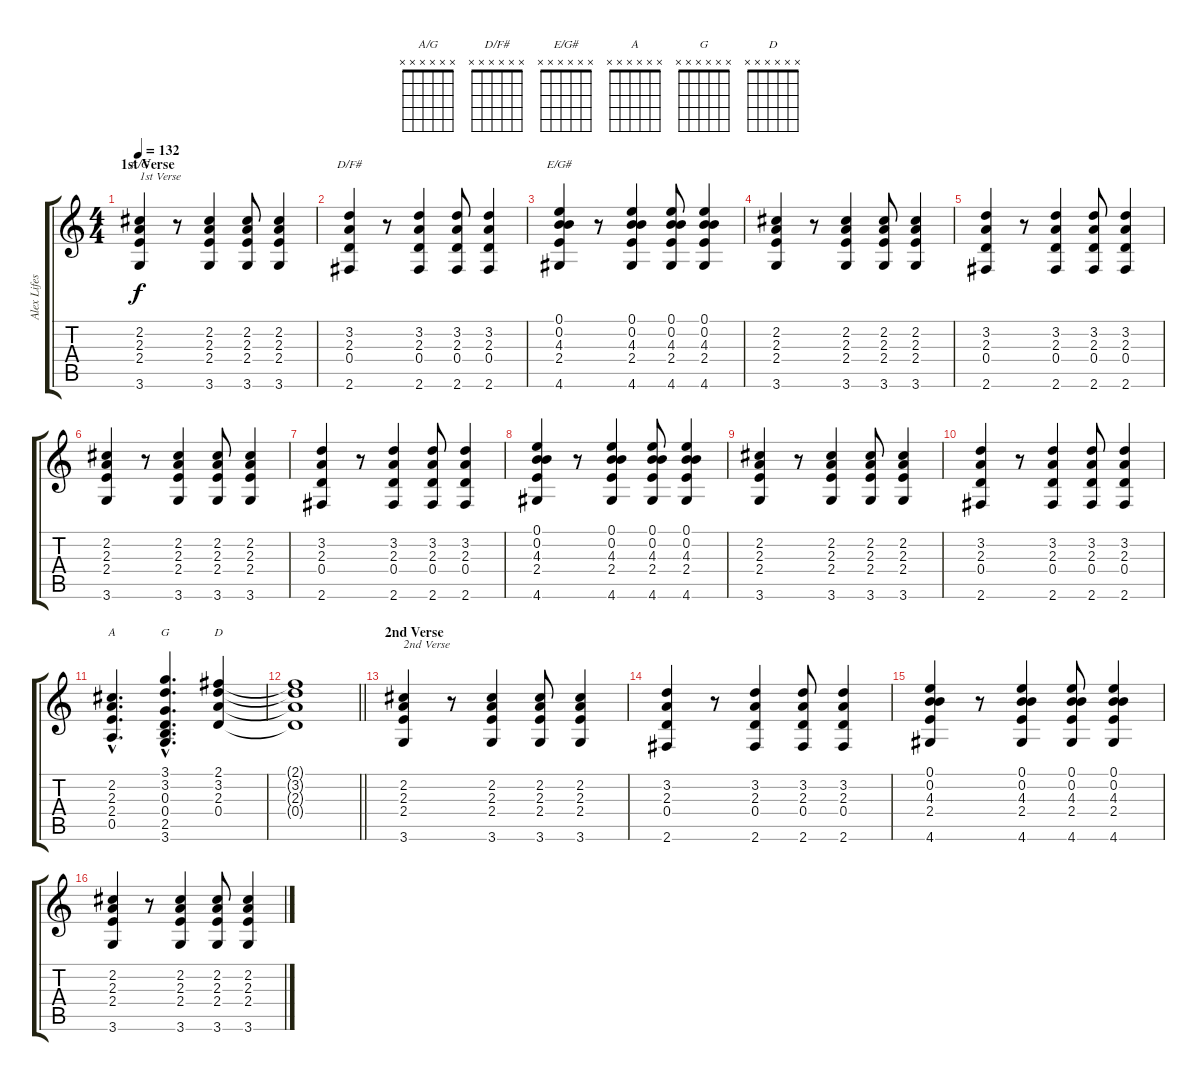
\track ("Alex Lifeson 2" "Alex Lifes") {instrument electricguitarjazz}
\staff {score tabs}
\tuning (E4 B3 G3 D3 A2 E2) {hide}
\chord ("A/G" x x x x x x) {firstfret 0}
\chord ("D/F#" x x x x x x) {firstfret 0}
\chord ("E/G#" x x x x x x) {firstfret 0}
\chord ("A" x x x x x x) {firstfret 0}
\chord ("G" x x x x x x) {firstfret 0}
\chord ("D" x x x x x x) {firstfret 0}
\ts (4 4)
\section ("" "1st Verse")
\tempo 132
\clef g2
\ks c
(2.2 2.3 2.4 3.6).4{ch "A/G" txt "1st Verse" dy f balance 16 instrument distortionguitar} r.8 (2.2 2.3 2.4 3.6).4 (2.2 2.3 2.4 3.6).8 (2.2 2.3 2.4 3.6).4 |
(3.2 2.3 0.4 2.6).4{ch "D/F#"} r.8 (3.2 2.3 0.4 2.6).4 (3.2 2.3 0.4 2.6).8 (3.2 2.3 0.4 2.6).4 |
(0.1 0.2 4.3 2.4 4.6).4{ch "E/G#"} r.8 (0.1 0.2 4.3 2.4 4.6).4 (0.1 0.2 4.3 2.4 4.6).8 (0.1 0.2 4.3 2.4 4.6).4 |
(2.2 2.3 2.4 3.6).4 r.8 (2.2 2.3 2.4 3.6).4 (2.2 2.3 2.4 3.6).8 (2.2 2.3 2.4 3.6).4 |
(3.2 2.3 0.4 2.6).4 r.8 (3.2 2.3 0.4 2.6).4 (3.2 2.3 0.4 2.6).8 (3.2 2.3 0.4 2.6).4 |
(2.2 2.3 2.4 3.6).4 r.8 (2.2 2.3 2.4 3.6).4 (2.2 2.3 2.4 3.6).8 (2.2 2.3 2.4 3.6).4 |
(3.2 2.3 0.4 2.6).4 r.8 (3.2 2.3 0.4 2.6).4 (3.2 2.3 0.4 2.6).8 (3.2 2.3 0.4 2.6).4 |
(0.1 0.2 4.3 2.4 4.6).4 r.8 (0.1 0.2 4.3 2.4 4.6).4 (0.1 0.2 4.3 2.4 4.6).8 (0.1 0.2 4.3 2.4 4.6).4 |
(2.2 2.3 2.4 3.6).4 r.8 (2.2 2.3 2.4 3.6).4 (2.2 2.3 2.4 3.6).8 (2.2 2.3 2.4 3.6).4 |
(3.2 2.3 0.4 2.6).4 r.8 (3.2 2.3 0.4 2.6).4 (3.2 2.3 0.4 2.6).8 (3.2 2.3 0.4 2.6).4 |
(2.2{hac} 2.3{hac} 2.4{hac} 0.5{hac}).4{d ch "A"} (3.1{hac} 3.2{hac} 0.3{hac} 0.4{hac} 2.5{hac} 3.6{hac}).4{d ch "G"} (2.1 3.2 2.3 0.4).4{ch "D"} |
\barLineRight lightlight
(2.1{t} 3.2{t} 2.3{t} 0.4{t}).1 |
\section ("" "2nd Verse")
(2.2 2.3 2.4 3.6).4{txt "2nd Verse"} r.8 (2.2 2.3 2.4 3.6).4 (2.2 2.3 2.4 3.6).8 (2.2 2.3 2.4 3.6).4 |
(3.2 2.3 0.4 2.6).4 r.8 (3.2 2.3 0.4 2.6).4 (3.2 2.3 0.4 2.6).8 (3.2 2.3 0.4 2.6).4 |
(0.1 0.2 4.3 2.4 4.6).4 r.8 (0.1 0.2 4.3 2.4 4.6).4 (0.1 0.2 4.3 2.4 4.6).8 (0.1 0.2 4.3 2.4 4.6).4 |
(2.2 2.3 2.4 3.6).4 r.8 (2.2 2.3 2.4 3.6).4 (2.2 2.3 2.4 3.6).8 (2.2 2.3 2.4 3.6).4
